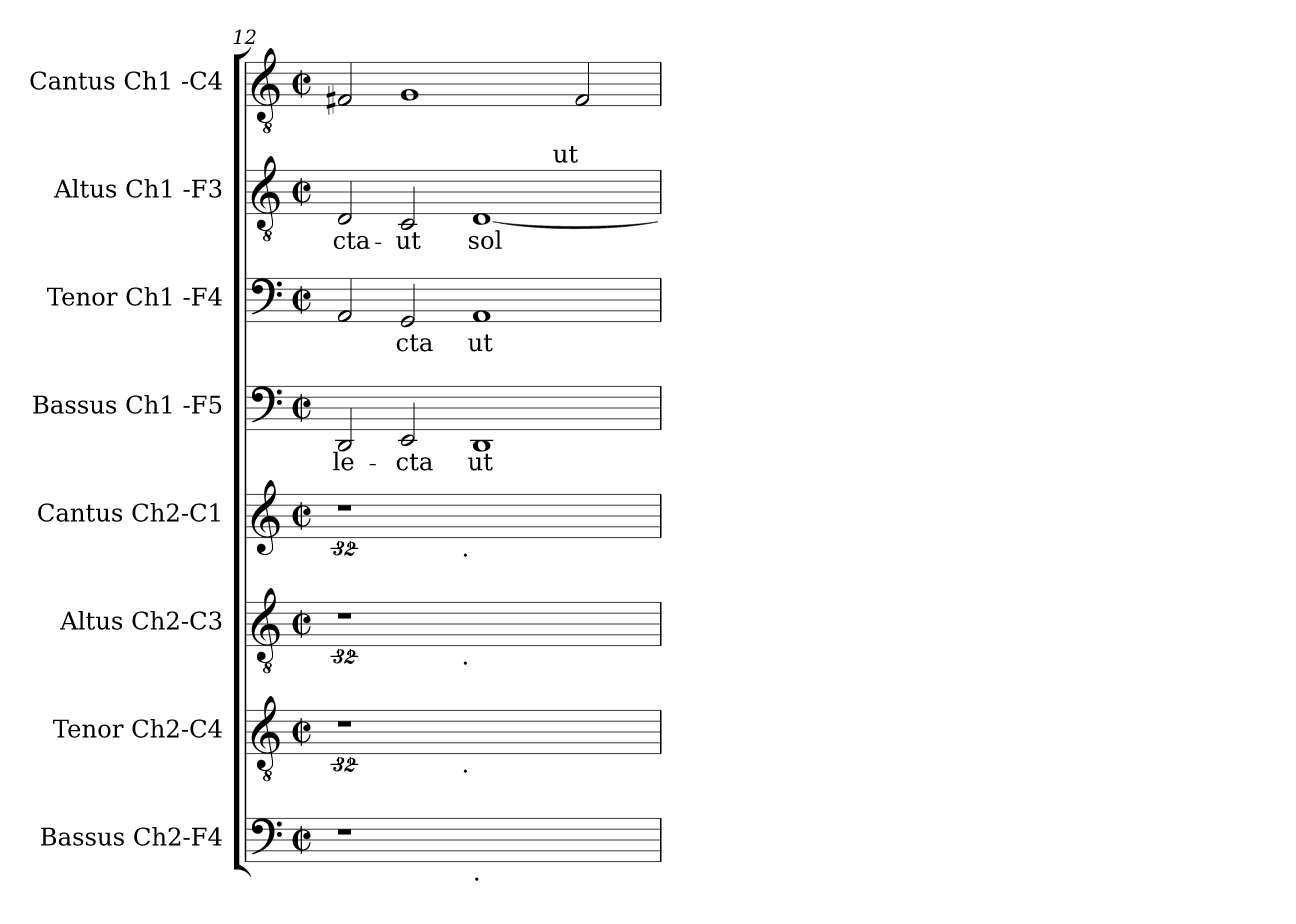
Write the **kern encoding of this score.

**kern	**kern	**kern	**kern	**kern	**text	**kern	**text	**kern	**text	**kern
*part8	*part7	*part6	*part5	*part4	*part4	*part3	*part3	*part2	*part2	*part1
*staff8	*staff7	*staff6	*staff5	*staff4	*staff4	*staff3	*staff3	*staff2	*staff2	*staff1
*I"Bassus Ch2-F4	*I"Tenor Ch2-C4	*I"Altus Ch2-C3	*I"Cantus Ch2-C1	*I"Bassus Ch1 -F5	*	*I"Tenor Ch1 -F4	*	*I"Altus Ch1 -F3	*	*I"Cantus Ch1 -C4
*I'B2	*I'T2	*I'A2	*I'C2	*I'B1	*	*I'T1	*	*I'A1	*	*I'C1
*clefF4	*clefGv2	*clefGv2	*clefG2	*clefF4	*	*clefF4	*	*clefGv2	*	*clefGv2
*k[]	*k[]	*k[]	*k[]	*k[]	*	*k[]	*	*k[]	*	*k[]
*M2/2	*M2/2	*M2/2	*M2/2	*M2/2	*	*M2/2	*	*M2/2	*	*M2/2
*met(c|)	*met(c|)	*met(c|)	*met(c|)	*met(c|)	*	*met(c|)	*	*met(c|)	*	*met(c|)
=12	=12	=12	=12	=12	=12	=12	=12	=12	=12	=12
!	!	!	!	!	!LO:LY:b	!	!	!	!LO:LY:b	!
*	*	*	*	*	*	*	*	*^	*	*
1r	32%31r	32%31r	32%31r	2DD/	-le-	2AA/	.	2D/	1ryy	-cta-	2F#X/
!	!	!	!	!	!LO:LY:b	!	!LO:LY:b	!	!	!LO:LY:b	!
.	.	.	.	2EE/	-cta	2GG/	-cta	2C/	.	-ut	1G
!	!	!	!LO:TX:b:t=.	!	!	!	!	!	!	!	!
!	!	!LO:TX:b:t=.	!	!	!	!	!	!	!	!	!
!	!LO:TX:b:t=.	!	!	!	!	!	!	!	!	!	!
.	1ryy	1ryy	1ryy	.	.	.	.	.	.	.	.
!LO:TX:b:t=.	!	!	!	!	!	!	!	!	!	!	!
!	!	!	!	!	!LO:LY:b	!	!LO:LY:b	!	!	!LO:LY:b	!
1ryy	.	.	.	1DD	ut	1AA	ut	[<1D	4ryy	sol	.
.	.	.	.	.	.	.	.	.	8ryy	.	.
.	.	.	.	.	.	.	.	.	32ryy	.	.
!	!	!	!	!	!	!	!	!	!LO:TX:a:t=ut	!	!
.	.	.	.	.	.	.	.	.	2ryy	.	.
.	.	.	.	.	.	.	.	.	.	.	2F#/
.	.	.	.	.	.	.	.	.	16.ryy	.	.
.	32ryy	32ryy	32ryy	.	.	.	.	.	.	.	.
*	*	*	*	*	*	*	*	*v	*v	*	*
=	=	=	=	=	=	=	=	=	=	=
*-	*-	*-	*-	*-	*-	*-	*-	*-	*-	*-
